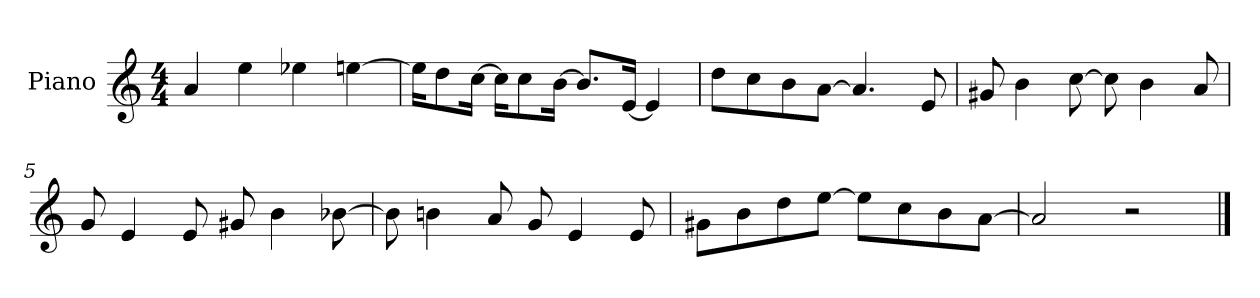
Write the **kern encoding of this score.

**kern
*part1
*staff1
*I"Piano
*I'P-no
*clefG2
*k[]
*M4/4
*MM90
=1
4a/
4ee\
4ee-X\
[4een\
=2
16ee\KL]
8dd\
[16cc\Jk
16cc\KL]
8cc\
[16b\Jk
8.b/L]
[16e/Jk
4e/]
=3
8dd\L
8cc\
8b\
[8a\J
4.a/]
8e/
=4
8g#X/
4b\
[8cc\
8cc\]
4b\
8a/
=5
8g/
4e/
8e/
8g#X/
4b\
[8b-X\
!!LO:LB:g=z
=6
8b-\]
4bn\
8a/
8g/
4e/
8e/
=7
8g#X\L
8b\
8dd\
[8ee\J
8ee\L]
8cc\
8b\
[8a\J
=8
2a/]
2r
==
*-
